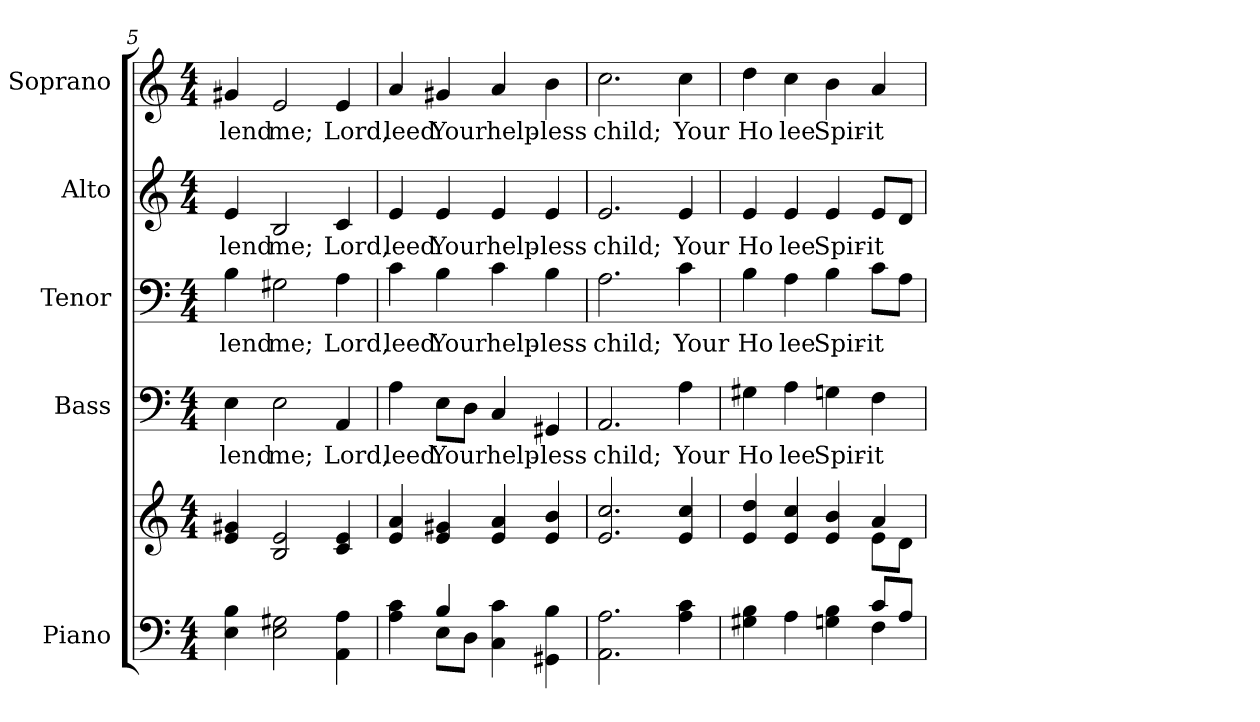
**kern	**kern	**kern	**text	**kern	**text	**kern	**text	**kern	**text
*part5	*part5	*part4	*part4	*part3	*part3	*part2	*part2	*part1	*part1
*staff6	*staff5	*staff4	*staff4	*staff3	*staff3	*staff2	*staff2	*staff1	*staff1
*I"Piano	*	*I"Bass	*	*I"Tenor	*	*I"Alto	*	*I"Soprano	*
*I'Pno.	*	*I'B.	*	*I'T.	*	*I'A.	*	*I'S.	*
!!LO:PB:g=z
*clefF4	*clefG2	*clefF4	*	*clefF4	*	*clefG2	*	*clefG2	*
*k[]	*k[]	*k[]	*	*k[]	*	*k[]	*	*k[]	*
*C:	*C:	*C:	*	*C:	*	*C:	*	*C:	*
*M4/4	*M4/4	*M4/4	*	*M4/4	*	*M4/4	*	*M4/4	*
=5	=5	=5	=5	=5	=5	=5	=5	=5	=5
!	!	!	!LO:LY:b:color=#000000	!	!	!	!	!	!
!	!	!	!	!	!LO:LY:b:color=#000000	!	!	!	!
!	!	!	!	!	!	!	!LO:LY:b:color=#000000	!	!
!	!	!	!	!	!	!	!	!	!LO:LY:b:color=#000000
4Ei\ 4Bi	4ei/ 4g#Xi	4Ei\	lend	4Bi\	lend	4ei/	lend	4g#Xi/	lend
!	!	!	!LO:LY:b:color=#000000	!	!	!	!	!	!
!	!	!	!	!	!LO:LY:b:color=#000000	!	!	!	!
!	!	!	!	!	!	!	!LO:LY:b:color=#000000	!	!
!	!	!	!	!	!	!	!	!	!LO:LY:b:color=#000000
2Ei\ 2G#Xi	2Bi/ 2ei	2Ei\	me;	2G#Xi\	me;	2Bi/	me;	2ei/	me;
!	!	!	!LO:LY:b:color=#000000	!	!	!	!	!	!
!	!	!	!	!	!LO:LY:b:color=#000000	!	!	!	!
!	!	!	!	!	!	!	!LO:LY:b:color=#000000	!	!
!	!	!	!	!	!	!	!	!	!LO:LY:b:color=#000000
4AAi\ 4Ai	4ci/ 4ei	4AAi/	Lord,	4Ai\	Lord,	4ci/	Lord,	4ei/	Lord,
=6	=6	=6	=6	=6	=6	=6	=6	=6	=6
*^	*	*	*	*	*	*	*	*	*
!	!	!	!	!LO:LY:b:color=#000000	!	!	!	!	!	!
!	!	!	!	!	!	!LO:LY:b:color=#000000	!	!	!	!
!	!	!	!	!	!	!	!	!LO:LY:b:color=#000000	!	!
!	!	!	!	!	!	!	!	!	!	!LO:LY:b:color=#000000
4Ai\ 4ci	4ryy	4ei/ 4ai	4Ai\	leed	4ci\	leed	4ei/	leed	4ai/	leed
!	!	!	!	!LO:LY:b:color=#000000	!	!	!	!	!	!
!	!	!	!	!	!	!LO:LY:b:color=#000000	!	!	!	!
!	!	!	!	!	!	!	!	!LO:LY:b:color=#000000	!	!
!	!	!	!	!	!	!	!	!	!	!LO:LY:b:color=#000000
4Bi/	8Ei\L	4ei/ 4g#Xi	8Ei\L	Your	4Bi\	Your	4ei/	Your	4g#Xi/	Your
.	8Di\J	.	8Di\J	.	.	.	.	.	.	.
!	!	!	!	!LO:LY:b:color=#000000	!	!	!	!	!	!
!	!	!	!	!	!	!LO:LY:b:color=#000000	!	!	!	!
!	!	!	!	!	!	!	!	!LO:LY:b:color=#000000	!	!
!	!	!	!	!	!	!	!	!	!	!LO:LY:b:color=#000000
4Ci\ 4ci	2ryy	4ei/ 4ai	4Ci/	help-	4ci\	help-	4ei/	help-	4ai/	help-
!	!	!	!	!LO:LY:b:color=#000000	!	!	!	!	!	!
!	!	!	!	!	!	!LO:LY:b:color=#000000	!	!	!	!
!	!	!	!	!	!	!	!	!LO:LY:b:color=#000000	!	!
!	!	!	!	!	!	!	!	!	!	!LO:LY:b:color=#000000
4GG#Xi\ 4Bi	.	4ei/ 4bi	4GG#Xi/	-less	4Bi\	-less	4ei/	-less	4bi\	-less
*v	*v	*	*	*	*	*	*	*	*	*
=7	=7	=7	=7	=7	=7	=7	=7	=7	=7
!	!	!	!LO:LY:b:color=#000000	!	!	!	!	!	!
!	!	!	!	!	!LO:LY:b:color=#000000	!	!	!	!
!	!	!	!	!	!	!	!LO:LY:b:color=#000000	!	!
!	!	!	!	!	!	!	!	!	!LO:LY:b:color=#000000
2.AAi\ 2.Ai	2.ei/ 2.cci	2.AAi/	child;	2.Ai\	child;	2.ei/	child;	2.cci\	child;
!	!	!	!LO:LY:b:color=#000000	!	!	!	!	!	!
!	!	!	!	!	!LO:LY:b:color=#000000	!	!	!	!
!	!	!	!	!	!	!	!LO:LY:b:color=#000000	!	!
!	!	!	!	!	!	!	!	!	!LO:LY:b:color=#000000
4Ai\ 4ci	4ei/ 4cci	4Ai\	Your	4ci\	Your	4ei/	Your	4cci\	Your
!!LO:PB:g=z
=8	=8	=8	=8	=8	=8	=8	=8	=8	=8
*^	*^	*	*	*	*	*	*	*	*
!	!	!	!	!	!LO:LY:b:color=#000000	!	!	!	!	!	!
!	!	!	!	!	!	!	!LO:LY:b:color=#000000	!	!	!	!
!	!	!	!	!	!	!	!	!	!LO:LY:b:color=#000000	!	!
!	!	!	!	!	!	!	!	!	!	!	!LO:LY:b:color=#000000
4G#Xi\ 4Bi	2ryy	4ei/ 4ddi	2ryy	4G#Xi\	Ho	4Bi\	Ho	4ei/	Ho	4ddi\	Ho
!	!	!	!	!	!LO:LY:b:color=#000000	!	!	!	!	!	!
!	!	!	!	!	!	!	!LO:LY:b:color=#000000	!	!	!	!
!	!	!	!	!	!	!	!	!	!LO:LY:b:color=#000000	!	!
!	!	!	!	!	!	!	!	!	!	!	!LO:LY:b:color=#000000
4Ai\	.	4ei/ 4cci	.	4Ai\	lee	4Ai\	lee	4ei/	lee	4cci\	lee
!	!	!	!	!	!LO:LY:b:color=#000000	!	!	!	!	!	!
!	!	!	!	!	!	!	!LO:LY:b:color=#000000	!	!	!	!
!	!	!	!	!	!	!	!	!	!LO:LY:b:color=#000000	!	!
!	!	!	!	!	!	!	!	!	!	!	!LO:LY:b:color=#000000
4Gni\ 4Bi	4ryy	4ei/ 4bi	4ryy	4Gni\	Spir-	4Bi\	Spir-	4ei/	Spir-	4bi\	Spir-
!	!	!	!	!	!LO:LY:b:color=#000000	!	!	!	!	!	!
!	!	!	!	!	!	!	!LO:LY:b:color=#000000	!	!	!	!
!	!	!	!	!	!	!	!	!	!LO:LY:b:color=#000000	!	!
!	!	!	!	!	!	!	!	!	!	!	!LO:LY:b:color=#000000
8ci/L	4Fi\	4ai/	8ei\L	4Fi\	-it	8ci\L	-it	8ei/L	-it	4ai/	-it
8Ai/J	.	.	8di\J	.	.	8Ai\J	.	8di/J	.	.	.
*v	*v	*	*	*	*	*	*	*	*	*	*
*	*v	*v	*	*	*	*	*	*	*	*
=	=	=	=	=	=	=	=	=	=
*-	*-	*-	*-	*-	*-	*-	*-	*-	*-
